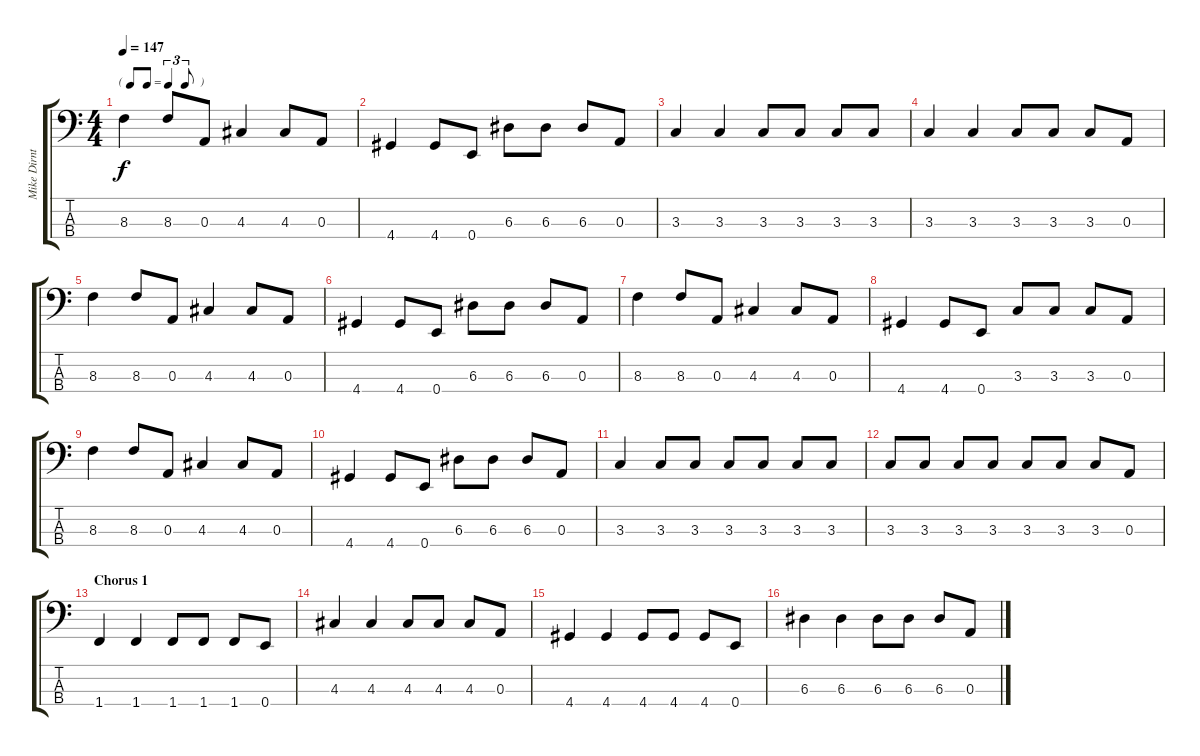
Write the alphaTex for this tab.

\track ("Mike Dirnt" "Mike Dirnt") {instrument electricbasspick}
\staff {score tabs}
\tuning (G2 D2 A1 E1) {hide}
\ts (4 4)
\tf triplet8th
\tempo 147
\clef f4
\ks c
8.3.4{dy f} 8.3.8 0.3.8 4.3.4 4.3.8 0.3.8 |
4.4.4 4.4.8 0.4.8 6.3.8 6.3.8 6.3.8 0.3.8 |
3.3.4 3.3.4 3.3.8 3.3.8 3.3.8 3.3.8 |
3.3.4 3.3.4 3.3.8 3.3.8 3.3.8 0.3.8 |
8.3.4 8.3.8 0.3.8 4.3.4 4.3.8 0.3.8 |
4.4.4 4.4.8 0.4.8 6.3.8 6.3.8 6.3.8 0.3.8 |
8.3.4 8.3.8 0.3.8 4.3.4 4.3.8 0.3.8 |
4.4.4 4.4.8 0.4.8 3.3.8 3.3.8 3.3.8 0.3.8 |
8.3.4 8.3.8 0.3.8 4.3.4 4.3.8 0.3.8 |
4.4.4 4.4.8 0.4.8 6.3.8 6.3.8 6.3.8 0.3.8 |
3.3.4 3.3.8 3.3.8 3.3.8 3.3.8 3.3.8 3.3.8 |
3.3.8 3.3.8 3.3.8 3.3.8 3.3.8 3.3.8 3.3.8 0.3.8 |
\section ("" "Chorus 1")
1.4.4 1.4.4 1.4.8 1.4.8 1.4.8 0.4.8 |
4.3.4 4.3.4 4.3.8 4.3.8 4.3.8 0.3.8 |
4.4.4 4.4.4 4.4.8 4.4.8 4.4.8 0.4.8 |
6.3.4 6.3.4 6.3.8 6.3.8 6.3.8 0.3.8
